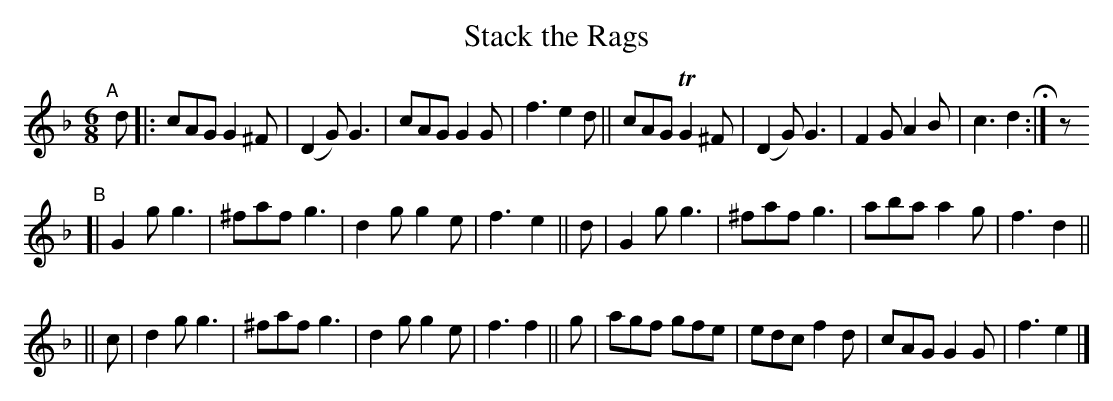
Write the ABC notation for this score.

X:1
T: Stack the Rags
M: 6/8
L: 1/8
K: Gdor
"^A"[|] d \
|: cAG G2^F  | (D2G) G3 | cAG G2G | f3 e2d \
|| cAG TG2^F | (D2G) G3 | F2G A2B | c3 d2 H:| z
"^B"\
[| G2g g3 | ^faf g3 | d2g g2e | f3 e2 || d \
|  G2g g3 | ^faf g3 | aba a2g | f3 d2 ||
|| c \
|  d2g g3 | ^faf g3  | d2g g2e | f3 f2 || g \
|  agf gfe | edc f2d | cAG G2G | f3 e2 |]
